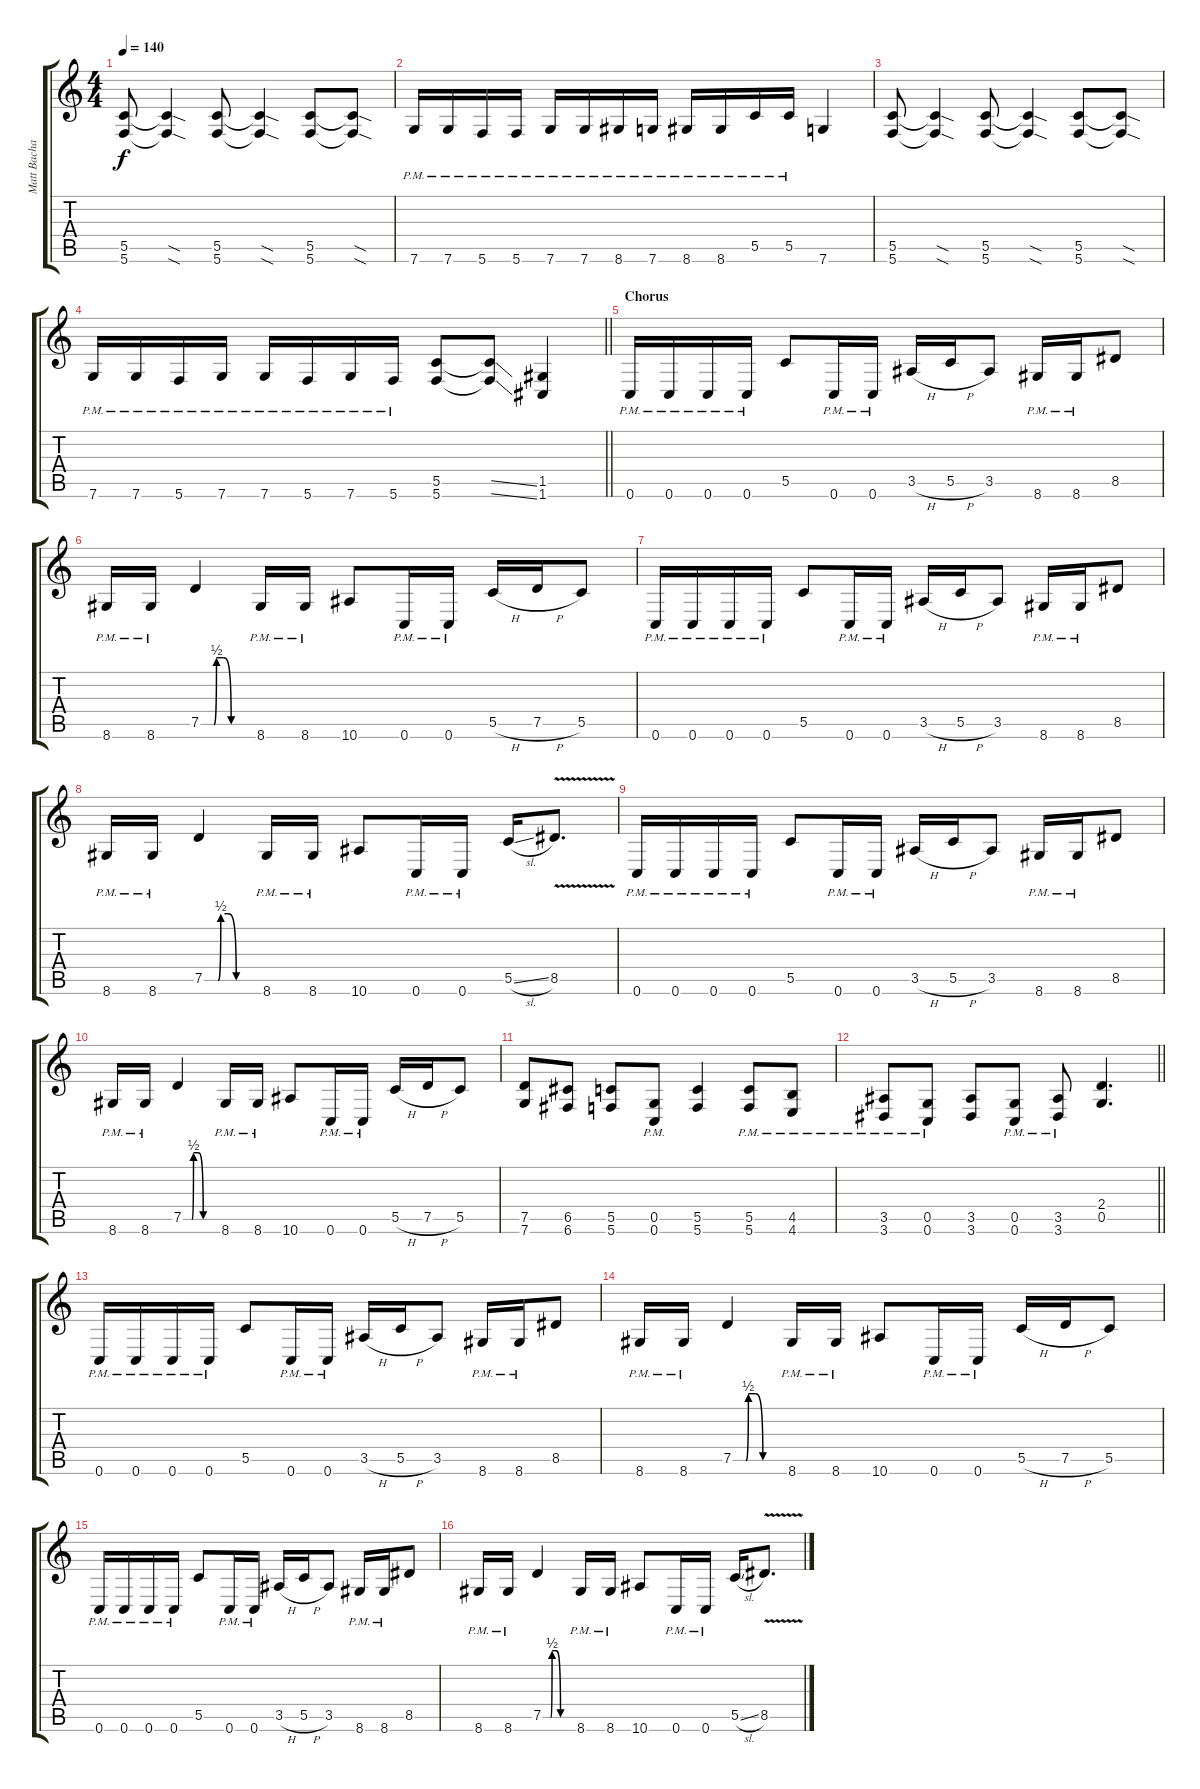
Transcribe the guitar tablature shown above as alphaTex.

\track ("Matt Bachand" "Matt Bacha") {instrument distortionguitar}
\staff {score tabs}
\tuning (D4 A3 F3 C3 G2 C2) {hide}
\ts (4 4)
\tempo 140
\clef g2
\ks c
(5.5 5.6).8{dy f} (5.5{sod t} 5.6{sod t}).4 (5.5 5.6).8 (5.5{sod t} 5.6{sod t}).4 (5.5 5.6).8 (5.5{sod t} 5.6{sod t}).8 |
7.6{pm}.16 7.6{pm}.16 5.6{pm}.16 5.6{pm}.16 7.6{pm}.16 7.6{pm}.16 8.6{pm}.16 7.6{pm}.16 8.6{pm}.16 8.6{pm}.16 5.5{pm}.16 5.5{pm}.16 7.6.4 |
(5.5 5.6).8 (5.5{sod t} 5.6{sod t}).4 (5.5 5.6).8 (5.5{sod t} 5.6{sod t}).4 (5.5 5.6).8 (5.5{sod t} 5.6{sod t}).8 |
\barLineRight lightlight
7.6{pm}.16 7.6{pm}.16 5.6{pm}.16 7.6{pm}.16 7.6{pm}.16 5.6{pm}.16 7.6{pm}.16 5.6{pm}.16 (5.5 5.6).8 (5.5{ss t} 5.6{ss t}).8 (1.5 1.6).4 |
\section ("" "Chorus")
0.6{pm}.16 0.6{pm}.16 0.6{pm}.16 0.6{pm}.16 5.5.8 0.6{pm}.16 0.6{pm}.16 3.5{h}.16 5.5{h}.16 3.5.8 8.6{pm}.16 8.6{pm}.16 8.5.8 |
8.6{pm}.16 8.6{pm}.16 7.5{be (custom 0 0 7 0 15 0 18 2 26 2 35 0 60 0)}.4 8.6{pm}.16 8.6{pm}.16 10.6.8 0.6{pm}.16 0.6{pm}.16 5.5{h}.16 7.5{h}.16 5.5.8 |
0.6{pm}.16 0.6{pm}.16 0.6{pm}.16 0.6{pm}.16 5.5.8 0.6{pm}.16 0.6{pm}.16 3.5{h}.16 5.5{h}.16 3.5.8 8.6{pm}.16 8.6{pm}.16 8.5.8 |
8.6{pm}.16 8.6{pm}.16 7.5{be (custom 0 0 7 0 15 0 18 2 26 2 35 0 60 0)}.4 8.6{pm}.16 8.6{pm}.16 10.6.8 0.6{pm}.16 0.6{pm}.16 5.5{sl}.16 8.5{v}.8{d} |
0.6{pm}.16 0.6{pm}.16 0.6{pm}.16 0.6{pm}.16 5.5.8 0.6{pm}.16 0.6{pm}.16 3.5{h}.16 5.5{h}.16 3.5.8 8.6{pm}.16 8.6{pm}.16 8.5.8 |
8.6{pm}.16 8.6{pm}.16 7.5{be (custom 0 0 7 0 15 0 18 2 26 2 35 0 60 0)}.4 8.6{pm}.16 8.6{pm}.16 10.6.8 0.6{pm}.16 0.6{pm}.16 5.5{h}.16 7.5{h}.16 5.5.8 |
(7.5 7.6).8 (6.5 6.6).8 (5.5 5.6).8 (0.5{pm} 0.6{pm}).8 (5.5 5.6).4 (5.5{pm} 5.6{pm}).8 (4.5{pm} 4.6{pm}).8 |
\barLineRight lightlight
(3.5{pm} 3.6{pm}).8 (0.5{pm} 0.6{pm}).8 (3.5 3.6).8 (0.5{pm} 0.6{pm}).8 (3.5{pm} 3.6{pm}).8 (2.4 0.5).4{d} |
0.6{pm}.16 0.6{pm}.16 0.6{pm}.16 0.6{pm}.16 5.5.8 0.6{pm}.16 0.6{pm}.16 3.5{h}.16 5.5{h}.16 3.5.8 8.6{pm}.16 8.6{pm}.16 8.5.8 |
8.6{pm}.16 8.6{pm}.16 7.5{be (custom 0 0 7 0 15 0 18 2 26 2 35 0 60 0)}.4 8.6{pm}.16 8.6{pm}.16 10.6.8 0.6{pm}.16 0.6{pm}.16 5.5{h}.16 7.5{h}.16 5.5.8 |
0.6{pm}.16 0.6{pm}.16 0.6{pm}.16 0.6{pm}.16 5.5.8 0.6{pm}.16 0.6{pm}.16 3.5{h}.16 5.5{h}.16 3.5.8 8.6{pm}.16 8.6{pm}.16 8.5.8 |
8.6{pm}.16 8.6{pm}.16 7.5{be (custom 0 0 7 0 15 0 18 2 26 2 35 0 60 0)}.4 8.6{pm}.16 8.6{pm}.16 10.6.8 0.6{pm}.16 0.6{pm}.16 5.5{sl}.16 8.5{v}.8{d}
